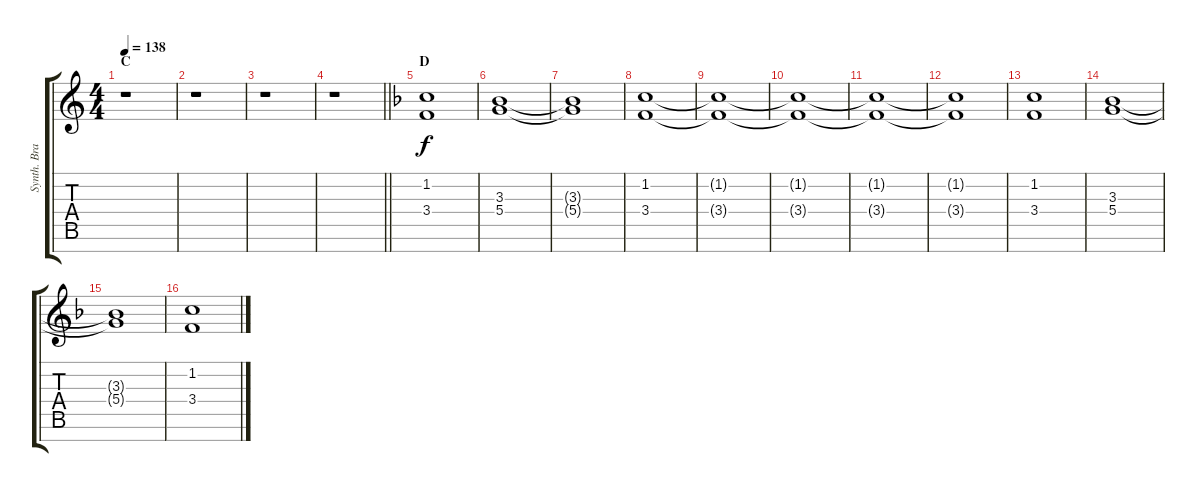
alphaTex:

\track ("Synth. Brass Pad" "Synth. Bra") {instrument synthbrass1}
\staff {score tabs}
\tuning (E5 B4 G4 D4 A3 E3 B2) {hide}
\ts (4 4)
\section ("" "C")
\tempo 138
\clef g2
\ks c
r.1{dy f} |
r.1 |
r.1 |
\barLineRight lightlight
r.1 |
\section ("" "D")
\ks f
(1.2 3.4).1 |
(3.3 5.4).1 |
(3.3{t} 5.4{t}).1 |
(1.2 3.4).1 |
(1.2{t} 3.4{t}).1 |
(1.2{t} 3.4{t}).1 |
(1.2{t} 3.4{t}).1 |
(1.2{t} 3.4{t}).1 |
(1.2 3.4).1 |
(3.3 5.4).1 |
(3.3{t} 5.4{t}).1 |
(1.2 3.4).1
